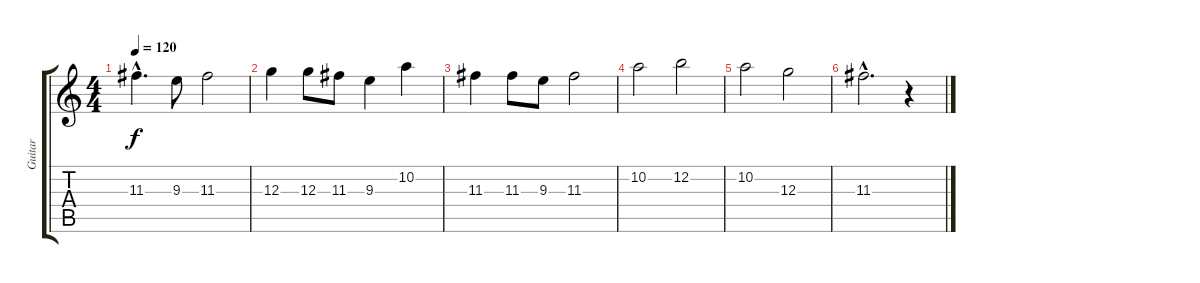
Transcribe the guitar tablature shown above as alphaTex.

\track ("Guitar" "Guitar") {instrument distortionguitar}
\staff {score tabs}
\tuning (E4 B3 G3 D3 A2 E2) {hide}
\ts (4 4)
\tempo 120
\clef g2
\ks c
11.3{hac}.4{d dy f} 9.3.8 11.3.2 |
12.3.4 12.3.8 11.3.8 9.3.4 10.2.4 |
11.3.4 11.3.8 9.3.8 11.3.2 |
10.2.2 12.2.2 |
10.2.2 12.3.2 |
11.3{hac}.2{d} r.4
